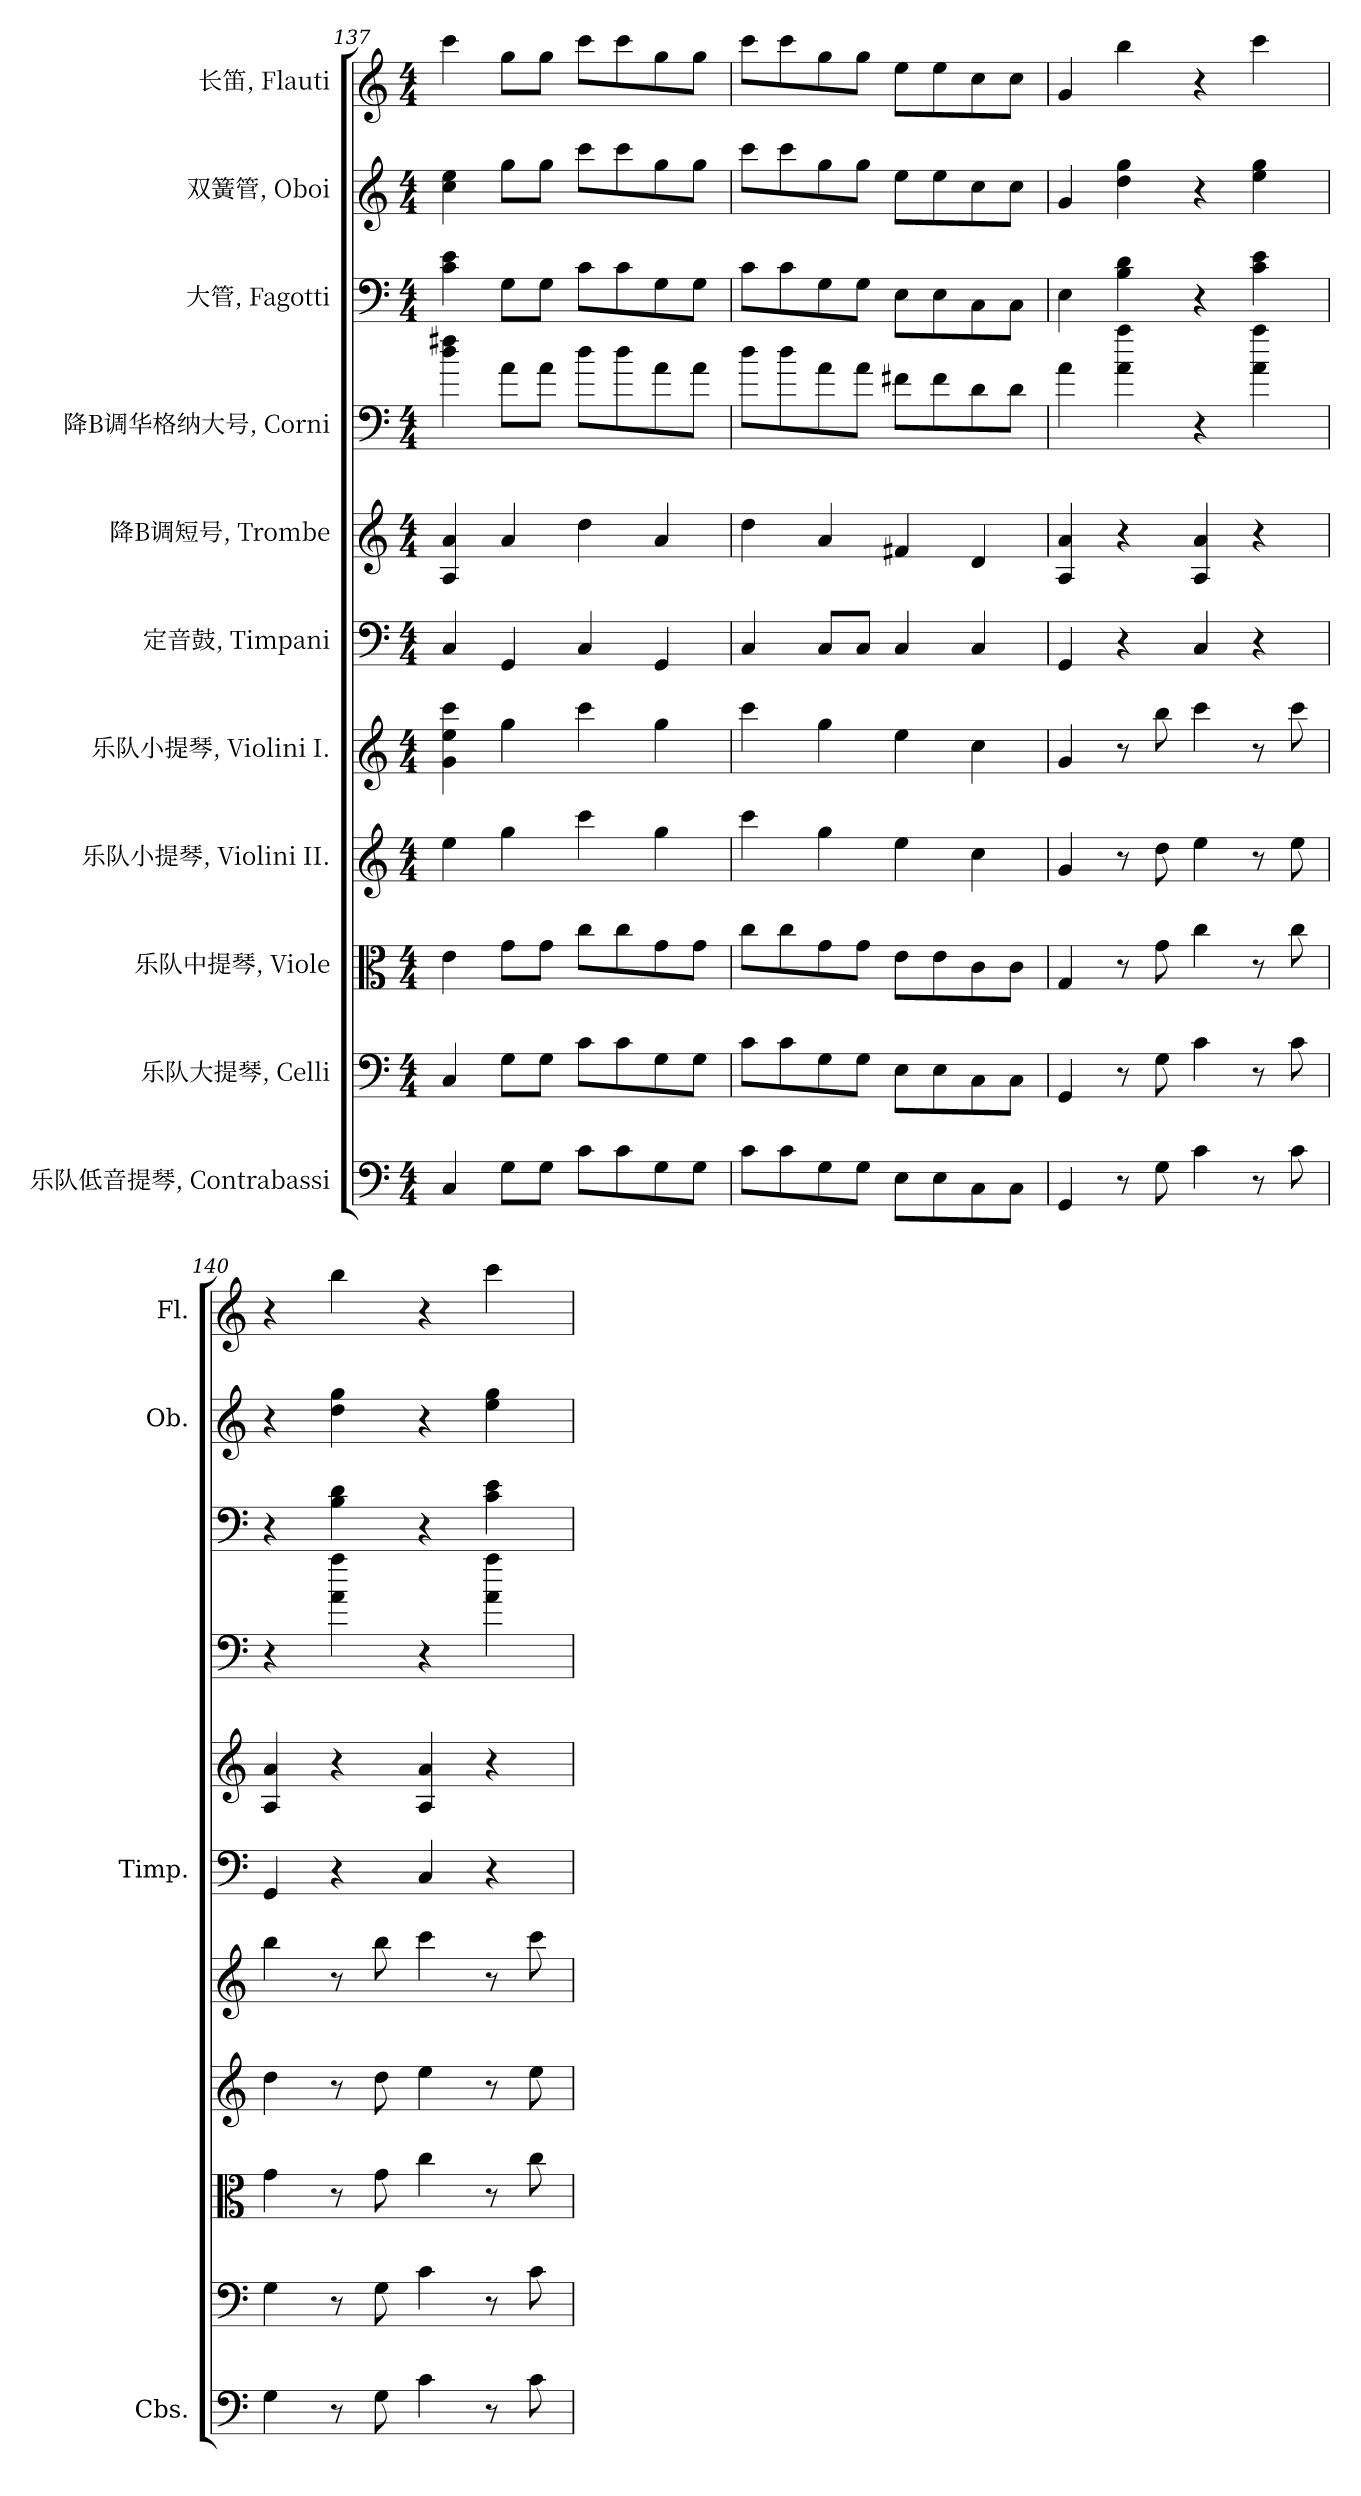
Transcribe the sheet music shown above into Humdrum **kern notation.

**kern	**kern	**kern	**kern	**kern	**kern	**kern	**kern	**kern	**kern	**kern
*part11	*part10	*part9	*part8	*part7	*part6	*part5	*part4	*part3	*part2	*part1
*staff11	*staff10	*staff9	*staff8	*staff7	*staff6	*staff5	*staff4	*staff3	*staff2	*staff1
*I"乐队低音提琴, Contrabassi	*I"乐队大提琴, Celli	*I"乐队中提琴, Viole	*I"乐队小提琴, Violini II.	*I"乐队小提琴, Violini I.	*I"定音鼓, Timpani	*I"降B调短号, Trombe	*I"降B调华格纳大号, Corni	*I"大管, Fagotti	*I"双簧管, Oboi	*I"长笛, Flauti
*I'Cbs.	*	*	*	*	*I'Timp.	*	*	*	*I'Ob.	*I'Fl.
*clefF4	*clefF4	*clefC3	*clefG2	*clefG2	*clefF4	*clefG2	*clefF4	*clefF4	*clefG2	*clefG2
*ITrd7c12	*	*	*	*	*	*ITrd1c2	*ITrd1c2	*	*	*
*k[]	*k[]	*k[]	*k[]	*k[]	*k[]	*k[b-e-]	*k[b-e-]	*k[]	*k[]	*k[]
*M4/4	*M4/4	*M4/4	*M4/4	*M4/4	*M4/4	*M4/4	*M4/4	*M4/4	*M4/4	*M4/4
=137	=137	=137	=137	=137	=137	=137	=137	=137	=137	=137
4CC/	4C/	4e\	4ee\	4g\ 4ee\ 4ccc\	4C/	4G/ 4g/	4cc\ 4een\	4c\ 4e\	4cc\ 4ee\	4ccc\
8GG\L	8G\L	8g\L	4gg\	4gg\	4GG/	4g/	8g\L	8G\L	8gg\L	8gg\L
8GG\J	8G\J	8g\J	.	.	.	.	8g\J	8G\J	8gg\J	8gg\J
8C\L	8c\L	8cc\L	4ccc\	4ccc\	4C/	4cc\	8cc\L	8c\L	8ccc\L	8ccc\L
8C\	8c\	8cc\	.	.	.	.	8cc\	8c\	8ccc\	8ccc\
8GG\	8G\	8g\	4gg\	4gg\	4GG/	4g/	8g\	8G\	8gg\	8gg\
8GG\J	8G\J	8g\J	.	.	.	.	8g\J	8G\J	8gg\J	8gg\J
!!LO:PB:g=z
=138	=138	=138	=138	=138	=138	=138	=138	=138	=138	=138
8C\L	8c\L	8cc\L	4ccc\	4ccc\	4C/	4cc\	8cc\L	8c\L	8ccc\L	8ccc\L
8C\	8c\	8cc\	.	.	.	.	8cc\	8c\	8ccc\	8ccc\
8GG\	8G\	8g\	4gg\	4gg\	8C/L	4g/	8g\	8G\	8gg\	8gg\
8GG\J	8G\J	8g\J	.	.	8C/J	.	8g\J	8G\J	8gg\J	8gg\J
8EE\L	8E\L	8e\L	4ee\	4ee\	4C/	4en/	8en\L	8E\L	8ee\L	8ee\L
8EE\	8E\	8e\	.	.	.	.	8e\	8E\	8ee\	8ee\
8CC\	8C\	8c\	4cc\	4cc\	4C/	4c/	8c\	8C\	8cc\	8cc\
8CC\J	8C\J	8c\J	.	.	.	.	8c\J	8C\J	8cc\J	8cc\J
=139	=139	=139	=139	=139	=139	=139	=139	=139	=139	=139
4GGG/	4GG/	4G/	4g/	4g/	4GG/	4G/ 4g/	4g\	4E\	4g/	4g/
8r	8r	8r	8r	8r	4r	4r	4g\ 4gg\	4B\ 4d\	4dd\ 4gg\	4bb\
8GG\	8G\	8g\	8dd\	8bb\	.	.	.	.	.	.
4C\	4c\	4cc\	4ee\	4ccc\	4C/	4G/ 4g/	4r	4r	4r	4r
8r	8r	8r	8r	8r	4r	4r	4g\ 4gg\	4c\ 4e\	4ee\ 4gg\	4ccc\
8C\	8c\	8cc\	8ee\	8ccc\	.	.	.	.	.	.
=140	=140	=140	=140	=140	=140	=140	=140	=140	=140	=140
4GG\	4G\	4g\	4dd\	4bb\	4GG/	4G/ 4g/	4r	4r	4r	4r
8r	8r	8r	8r	8r	4r	4r	4g\ 4gg\	4B\ 4d\	4dd\ 4gg\	4bb\
8GG\	8G\	8g\	8dd\	8bb\	.	.	.	.	.	.
4C\	4c\	4cc\	4ee\	4ccc\	4C/	4G/ 4g/	4r	4r	4r	4r
8r	8r	8r	8r	8r	4r	4r	4g\ 4gg\	4c\ 4e\	4ee\ 4gg\	4ccc\
8C\	8c\	8cc\	8ee\	8ccc\	.	.	.	.	.	.
=	=	=	=	=	=	=	=	=	=	=
*-	*-	*-	*-	*-	*-	*-	*-	*-	*-	*-
